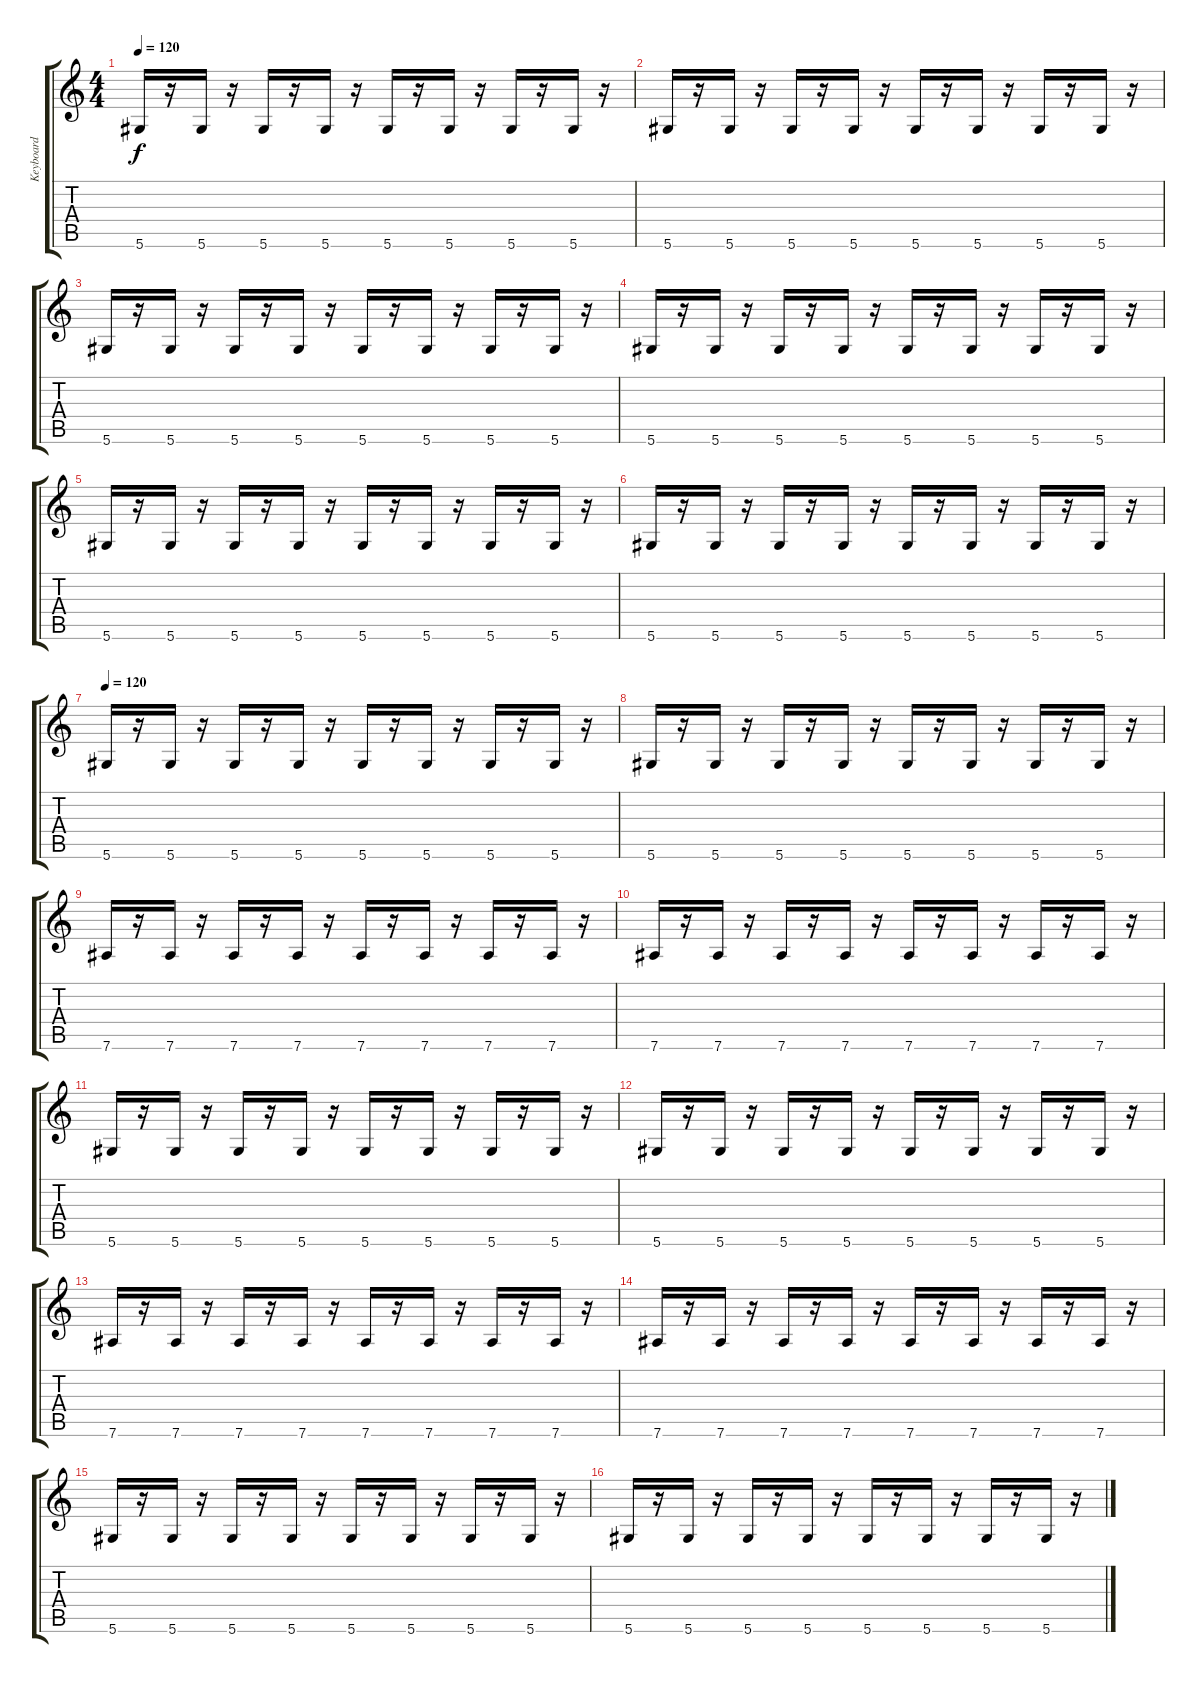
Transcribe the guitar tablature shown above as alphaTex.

\track ("Keyboard" "Keyboard") {instrument synthbass2}
\staff {score tabs}
\tuning (Eb4 Bb3 Gb3 Db3 Ab2 Eb2) {hide}
\ts (4 4)
\tempo 120
\clef g2
\ks c
5.6.16{dy f volume 4 instrument synthbass2} r.16 5.6.16 r.16 5.6.16 r.16 5.6.16 r.16 5.6.16{volume 8} r.16 5.6.16 r.16 5.6.16 r.16 5.6.16 r.16 |
5.6.16{volume 10} r.16 5.6.16 r.16 5.6.16 r.16 5.6.16 r.16 5.6.16{volume 12} r.16 5.6.16 r.16 5.6.16 r.16 5.6.16 r.16 |
5.6.16{volume 13} r.16 5.6.16 r.16 5.6.16 r.16 5.6.16 r.16 5.6.16{volume 11} r.16 5.6.16 r.16 5.6.16 r.16 5.6.16 r.16 |
5.6.16{volume 8} r.16 5.6.16 r.16 5.6.16 r.16 5.6.16 r.16 5.6.16{volume 8} r.16 5.6.16 r.16 5.6.16 r.16 5.6.16 r.16 |
5.6.16{volume 11} r.16 5.6.16 r.16 5.6.16 r.16 5.6.16 r.16 5.6.16 r.16 5.6.16 r.16 5.6.16 r.16 5.6.16 r.16 |
5.6.16{volume 12} r.16 5.6.16 r.16 5.6.16 r.16 5.6.16 r.16 5.6.16 r.16 5.6.16 r.16 5.6.16 r.16 5.6.16 r.16 |
\tempo 120
5.6.16{volume 10} r.16 5.6.16 r.16 5.6.16 r.16 5.6.16 r.16 5.6.16{volume 8} r.16 5.6.16 r.16 5.6.16 r.16 5.6.16 r.16 |
5.6.16{volume 10} r.16 5.6.16 r.16 5.6.16 r.16 5.6.16 r.16 5.6.16{volume 12} r.16 5.6.16 r.16 5.6.16 r.16 5.6.16 r.16 |
7.6.16{volume 13} r.16 7.6.16 r.16 7.6.16 r.16 7.6.16 r.16 7.6.16{volume 11} r.16 7.6.16 r.16 7.6.16 r.16 7.6.16 r.16 |
7.6.16{volume 8} r.16 7.6.16 r.16 7.6.16 r.16 7.6.16 r.16 7.6.16{volume 8} r.16 7.6.16 r.16 7.6.16 r.16 7.6.16 r.16 |
5.6.16{volume 4} r.16 5.6.16 r.16 5.6.16 r.16 5.6.16 r.16 5.6.16{volume 8} r.16 5.6.16 r.16 5.6.16 r.16 5.6.16 r.16 |
5.6.16{volume 10} r.16 5.6.16 r.16 5.6.16 r.16 5.6.16 r.16 5.6.16{volume 12} r.16 5.6.16 r.16 5.6.16 r.16 5.6.16 r.16 |
7.6.16{volume 13} r.16 7.6.16 r.16 7.6.16 r.16 7.6.16 r.16 7.6.16{volume 11} r.16 7.6.16 r.16 7.6.16 r.16 7.6.16 r.16 |
7.6.16{volume 8} r.16 7.6.16 r.16 7.6.16 r.16 7.6.16 r.16 7.6.16{volume 8} r.16 7.6.16 r.16 7.6.16 r.16 7.6.16 r.16 |
5.6.16{volume 4} r.16 5.6.16 r.16 5.6.16 r.16 5.6.16 r.16 5.6.16{volume 8} r.16 5.6.16 r.16 5.6.16 r.16 5.6.16 r.16 |
5.6.16{volume 10} r.16 5.6.16 r.16 5.6.16 r.16 5.6.16 r.16 5.6.16{volume 12} r.16 5.6.16 r.16 5.6.16 r.16 5.6.16 r.16
